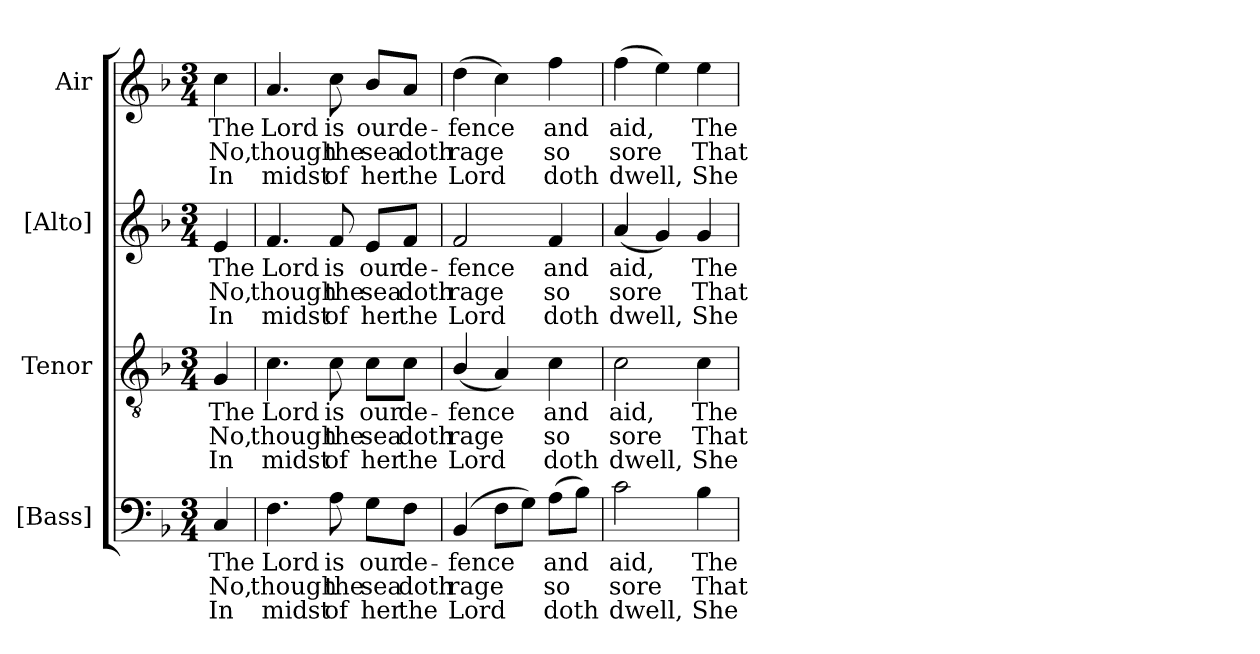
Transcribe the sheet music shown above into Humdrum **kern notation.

**kern	**text	**text	**text	**kern	**text	**text	**text	**kern	**text	**text	**text	**kern	**text	**text	**text
*part4	*part4	*part4	*part4	*part3	*part3	*part3	*part3	*part2	*part2	*part2	*part2	*part1	*part1	*part1	*part1
*staff4	*staff4	*staff4	*staff4	*staff3	*staff3	*staff3	*staff3	*staff2	*staff2	*staff2	*staff2	*staff1	*staff1	*staff1	*staff1
*I"[Bass]	*	*	*	*I"Tenor	*	*	*	*I"[Alto]	*	*	*	*I"Air	*	*	*
*I'B.	*	*	*	*I'T.	*	*	*	*I'A.	*	*	*	*	*	*	*
!!LO:PB:g=z
*clefF4	*	*	*	*clefGv2	*	*	*	*clefG2	*	*	*	*clefG2	*	*	*
*	*	*	*	*ITrd7c12	*	*	*	*	*	*	*	*	*	*	*
*k[b-]	*	*	*	*k[b-]	*	*	*	*k[b-]	*	*	*	*k[b-]	*	*	*
*F:	*	*	*	*F:	*	*	*	*F:	*	*	*	*F:	*	*	*
*M3/4	*	*	*	*M3/4	*	*	*	*M3/4	*	*	*	*M3/4	*	*	*
=	=	=	=	=	=	=	=	=	=	=	=	=	=	=	=
!	!LO:LY:b:color=#000000	!LO:LY:b:color=#000000	!LO:LY:b:color=#000000	!	!	!	!	!	!	!	!	!	!	!	!
!	!	!	!	!	!LO:LY:b:color=#000000	!LO:LY:b:color=#000000	!LO:LY:b:color=#000000	!	!	!	!	!	!	!	!
!	!	!	!	!	!	!	!	!	!LO:LY:b:color=#000000	!LO:LY:b:color=#000000	!LO:LY:b:color=#000000	!	!	!	!
!	!	!	!	!	!	!	!	!	!	!	!	!	!LO:LY:b:color=#000000	!LO:LY:b:color=#000000	!LO:LY:b:color=#000000
4Ci/	The	No,	In	4GGi/	The	No,	In	4ei/	The	No,	In	4cci\	The	No,	In
=1	=1	=1	=1	=1	=1	=1	=1	=1	=1	=1	=1	=1	=1	=1	=1
!	!LO:LY:b:color=#000000	!LO:LY:b:color=#000000	!LO:LY:b:color=#000000	!	!	!	!	!	!	!	!	!	!	!	!
!	!	!	!	!	!LO:LY:b:color=#000000	!LO:LY:b:color=#000000	!LO:LY:b:color=#000000	!	!	!	!	!	!	!	!
!	!	!	!	!	!	!	!	!	!LO:LY:b:color=#000000	!LO:LY:b:color=#000000	!LO:LY:b:color=#000000	!	!	!	!
!	!	!	!	!	!	!	!	!	!	!	!	!	!LO:LY:b:color=#000000	!LO:LY:b:color=#000000	!LO:LY:b:color=#000000
4.Fi\	Lord	though	midst	4.Ci\	Lord	though	midst	4.fi/	Lord	though	midst	4.ai/	Lord	though	midst
!	!LO:LY:b:color=#000000	!LO:LY:b:color=#000000	!LO:LY:b:color=#000000	!	!	!	!	!	!	!	!	!	!	!	!
!	!	!	!	!	!LO:LY:b:color=#000000	!LO:LY:b:color=#000000	!LO:LY:b:color=#000000	!	!	!	!	!	!	!	!
!	!	!	!	!	!	!	!	!	!LO:LY:b:color=#000000	!LO:LY:b:color=#000000	!LO:LY:b:color=#000000	!	!	!	!
!	!	!	!	!	!	!	!	!	!	!	!	!	!LO:LY:b:color=#000000	!LO:LY:b:color=#000000	!LO:LY:b:color=#000000
8Ai\	is	the	of	8Ci\	is	the	of	8fi/	is	the	of	8cci\	is	the	of
!	!LO:LY:b:color=#000000	!LO:LY:b:color=#000000	!LO:LY:b:color=#000000	!	!	!	!	!	!	!	!	!	!	!	!
!	!	!	!	!	!LO:LY:b:color=#000000	!LO:LY:b:color=#000000	!LO:LY:b:color=#000000	!	!	!	!	!	!	!	!
!	!	!	!	!	!	!	!	!	!LO:LY:b:color=#000000	!LO:LY:b:color=#000000	!LO:LY:b:color=#000000	!	!	!	!
!	!	!	!	!	!	!	!	!	!	!	!	!	!LO:LY:b:color=#000000	!LO:LY:b:color=#000000	!LO:LY:b:color=#000000
8Gi\L	our	sea	her	8Ci\L	our	sea	her	8ei/L	our	sea	her	8b-i/L	our	sea	her
!	!LO:LY:b:color=#000000	!LO:LY:b:color=#000000	!LO:LY:b:color=#000000	!	!	!	!	!	!	!	!	!	!	!	!
!	!	!	!	!	!LO:LY:b:color=#000000	!LO:LY:b:color=#000000	!LO:LY:b:color=#000000	!	!	!	!	!	!	!	!
!	!	!	!	!	!	!	!	!	!LO:LY:b:color=#000000	!LO:LY:b:color=#000000	!LO:LY:b:color=#000000	!	!	!	!
!	!	!	!	!	!	!	!	!	!	!	!	!	!LO:LY:b:color=#000000	!LO:LY:b:color=#000000	!LO:LY:b:color=#000000
8Fi\J	de-	doth	the	8Ci\J	de-	doth	the	8fi/J	de-	doth	the	8ai/J	de-	doth	the
=2	=2	=2	=2	=2	=2	=2	=2	=2	=2	=2	=2	=2	=2	=2	=2
!	!LO:LY:b:color=#000000	!LO:LY:b:color=#000000	!LO:LY:b:color=#000000	!	!	!	!	!	!	!	!	!	!	!	!
!	!	!	!	!	!LO:LY:b:color=#000000	!LO:LY:b:color=#000000	!LO:LY:b:color=#000000	!	!	!	!	!	!	!	!
!	!	!	!	!	!	!	!	!	!LO:LY:b:color=#000000	!LO:LY:b:color=#000000	!LO:LY:b:color=#000000	!	!	!	!
!	!	!	!	!	!	!	!	!	!	!	!	!	!LO:LY:b:color=#000000	!LO:LY:b:color=#000000	!LO:LY:b:color=#000000
(4BB-i/	-fence	rage	Lord	(4BB-i/	-fence	rage	Lord	2fi/	-fence	rage	Lord	(4ddi\	-fence	rage	Lord
8Fi\L	.	.	.	4AAi/)	.	.	.	.	.	.	.	4cci\)	.	.	.
8Gi\J)	.	.	.	.	.	.	.	.	.	.	.	.	.	.	.
!	!LO:LY:b:color=#000000	!LO:LY:b:color=#000000	!LO:LY:b:color=#000000	!	!	!	!	!	!	!	!	!	!	!	!
!	!	!	!	!	!LO:LY:b:color=#000000	!LO:LY:b:color=#000000	!LO:LY:b:color=#000000	!	!	!	!	!	!	!	!
!	!	!	!	!	!	!	!	!	!LO:LY:b:color=#000000	!LO:LY:b:color=#000000	!LO:LY:b:color=#000000	!	!	!	!
!	!	!	!	!	!	!	!	!	!	!	!	!	!LO:LY:b:color=#000000	!LO:LY:b:color=#000000	!LO:LY:b:color=#000000
(8Ai\L	and	so	doth	4Ci\	and	so	doth	4fi/	and	so	doth	4ffi\	and	so	doth
8B-i\J)	.	.	.	.	.	.	.	.	.	.	.	.	.	.	.
=3	=3	=3	=3	=3	=3	=3	=3	=3	=3	=3	=3	=3	=3	=3	=3
!	!LO:LY:b:color=#000000	!LO:LY:b:color=#000000	!LO:LY:b:color=#000000	!	!	!	!	!	!	!	!	!	!	!	!
!	!	!	!	!	!LO:LY:b:color=#000000	!LO:LY:b:color=#000000	!LO:LY:b:color=#000000	!	!	!	!	!	!	!	!
!	!	!	!	!	!	!	!	!	!LO:LY:b:color=#000000	!LO:LY:b:color=#000000	!LO:LY:b:color=#000000	!	!	!	!
!	!	!	!	!	!	!	!	!	!	!	!	!	!LO:LY:b:color=#000000	!LO:LY:b:color=#000000	!LO:LY:b:color=#000000
2ci\	aid,	sore	dwell,	2Ci\	aid,	sore	dwell,	(4ai/	aid,	sore	dwell,	(4ffi\	aid,	sore	dwell,
.	.	.	.	.	.	.	.	4gi/)	.	.	.	4eei\)	.	.	.
!	!LO:LY:b:color=#000000	!LO:LY:b:color=#000000	!LO:LY:b:color=#000000	!	!	!	!	!	!	!	!	!	!	!	!
!	!	!	!	!	!LO:LY:b:color=#000000	!LO:LY:b:color=#000000	!LO:LY:b:color=#000000	!	!	!	!	!	!	!	!
!	!	!	!	!	!	!	!	!	!LO:LY:b:color=#000000	!LO:LY:b:color=#000000	!LO:LY:b:color=#000000	!	!	!	!
!	!	!	!	!	!	!	!	!	!	!	!	!	!LO:LY:b:color=#000000	!LO:LY:b:color=#000000	!LO:LY:b:color=#000000
4B-i\	The	That	She	4Ci\	The	That	She	4gi/	The	That	She	4eei\	The	That	She
=	=	=	=	=	=	=	=	=	=	=	=	=	=	=	=
*-	*-	*-	*-	*-	*-	*-	*-	*-	*-	*-	*-	*-	*-	*-	*-
